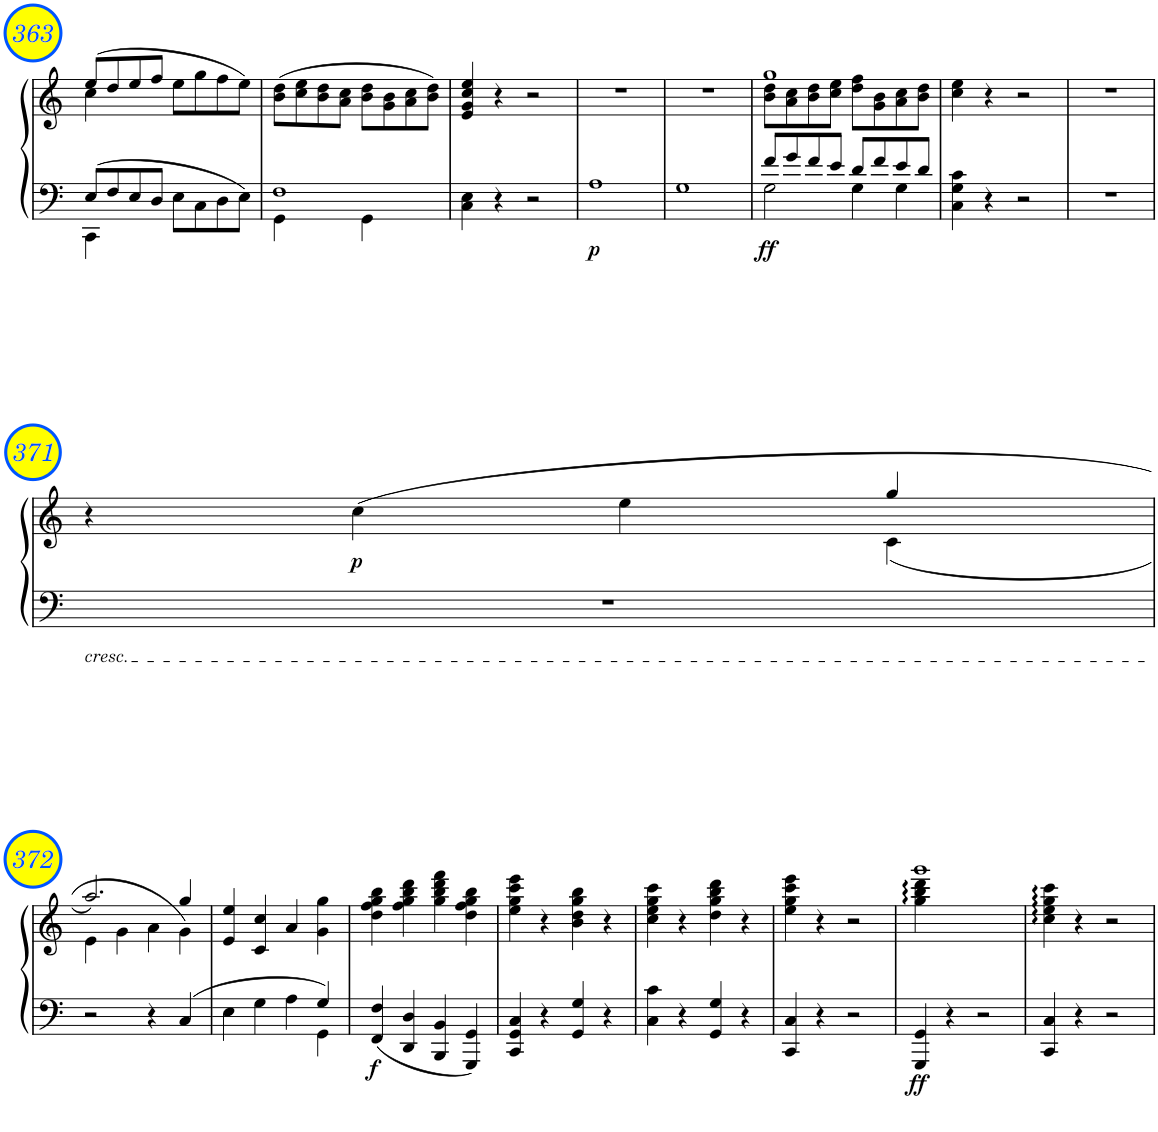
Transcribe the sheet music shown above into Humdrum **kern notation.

**kern	**kern	**dynam	**kern	**kern
*part3	*part3	*part3	*part2	*part1
*staff4	*staff3	*staff3/4	*staff2	*staff1
*I"Piano	*	*	*I"Flute	*I"Flute
*I'Pno	*	*	*	*
!!LO:PB:g=z
*clefF4	*clefG2	*	*clefG2	*clefG2
*k[]	*k[]	*	*k[]	*k[]
*M4/4	*M4/4	*	*M4/4	*M4/4
*met(c)	*met(c)	*	*met(c)	*met(c)
=363	=363	=363	=363	=363
*^	*^	*	*	*
8E/L	4CC\	(8ee/L	4cc\	.	1r	1r
8F/	.	8dd/	.	.	.	.
8E/	2.ryy	8ee/	2.ryy	.	.	.
8D/J	.	8ff/J	.	.	.	.
8E\L	.	8ee\L	.	.	.	.
8C\	.	8gg\	.	.	.	.
8D\	.	8ff\	.	.	.	.
8E\J	.	8ee\J)	.	.	.	.
*	*	*v	*v	*	*	*
=364	=364	=364	=364	=364	=364
1F	4GG\	(8b\ 8dd\L	.	1r	1r
.	.	8cc\ 8ee\	.	.	.
.	4ryy	8b\ 8dd\	.	.	.
.	.	8a\ 8cc\J	.	.	.
.	4GG\	8b\ 8dd\L	.	.	.
.	.	8g\ 8b\	.	.	.
.	4ryy	8a\ 8cc\	.	.	.
.	.	8b\ 8dd\J)	.	.	.
*v	*v	*	*	*	*
=365	=365	=365	=365	=365
4C\ 4E\	4e/ 4g/ 4cc/ 4ee/	.	1r	1r
4r	4r	.	.	.
2r	2r	.	.	.
=366	=366	=366	=366	=366
!	!	!LO:DY:b=2	!	!
1A	1r	p	1r	1r
=367	=367	=367	=367	=367
1G	1r	.	1r	1r
=368	=368	=368	=368	=368
*^	*^	*	*	*
!	!	!	!	!LO:DY:b=2	!	!
8f/L	2G\	1gg	8b\ 8dd\L	ff	1bb	1ggg
8g/	.	.	8a\ 8cc\	.	.	.
8f/	.	.	8b\ 8dd\	.	.	.
8e/J	.	.	8cc\ 8ee\J	.	.	.
8d/L	4G\	.	8dd\ 8ff\L	.	.	.
8f/	.	.	8g\ 8b\	.	.	.
8e/	4G\	.	8a\ 8cc\	.	.	.
8d/J	.	.	8b\ 8dd\J	.	.	.
*v	*v	*	*	*	*	*
*	*v	*v	*	*	*
=369	=369	=369	=369	=369
4C\ 4G\ 4c\	4cc\ 4ee\	.	4ccc	4eee
!	!	!	!LO:N:vis=2	!LO:N:vis=2
4r	4r	.	2.r	2.r
2r	2r	.	.	.
=370	=370	=370	=370	=370
1r	1r	.	1r	1r
!!LO:LB:g=z
=371	=371	=371	=371	=371
*	*^	*	*	*
!LO:TX:b:i:t=cresc.	!	!	!	!	!
1r	4r	2.ryy	.	1r	1r
!	!	!	!LO:DY:b	!	!
.	(>4cc\	.	p	.	.
.	4ee\	.	.	.	.
.	4gg/	(4c\	.	.	.
!!LO:LB:g=z
=372	=372	=372	=372	=372	=372
2r	2.aa/)	4e\	.	1r	1r
.	.	4g\	.	.	.
4r	.	4a\	.	.	.
4C/	4gg/	4g\)	.	.	.
=373	=373	=373	=373	=373	=373
*^	*	*	*	*	*
!	!	!	!	!	!LO:N:vis=2	!LO:N:vis=2
*	*	*v	*v	*	*	*
4E\	2.ryy	4e/ 4ee/	.	2.r	2.r
4G\	.	4c/ 4cc/	.	.	.
4A\	.	4a/	.	.	.
4G/	4GG\	4g\ 4gg\	.	4gg	4gg
=374	=374	=374	=374	=374	=374
!	!	!	!LO:DY:b=2	!	!
*v	*v	*	*	*	*
4FF/ 4F/	4dd\ 4ff\ 4gg\ 4bb\	f	1dd	(4bb
4DD/ 4D/	4ff\ 4gg\ 4bb\ 4ddd\	.	.	4ddd
4BBB/ 4BB/	4gg\ 4bb\ 4ddd\ 4fff\	.	.	4fff
4GGG/ 4GG/	4dd\ 4ff\ 4gg\ 4bb\	.	.	4bb)
=375	=375	=375	=375	=375
4CC/ 4GG/ 4C/	4ee\ 4gg\ 4ccc\ 4eee\	.	4ee	4ccc
4r	4r	.	4r	4r
4GG/ 4G/	4b\ 4dd\ 4gg\ 4bb\	.	4dd	4bb
4r	4r	.	4r	4r
=376	=376	=376	=376	=376
4C\ 4c\	4cc\ 4ee\ 4gg\ 4ccc\	.	4ee	4ccc
4r	4r	.	4r	4r
4GG/ 4G/	4dd\ 4gg\ 4bb\ 4ddd\	.	4dd	4ddd
4r	4r	.	4r	4r
=377	=377	=377	=377	=377
4CC/ 4C/	4ee\ 4gg\ 4ccc\ 4eee\	.	4cc	4eee
!	!	!	!LO:N:vis=2	!
4r	4r	.	2.r	4r
2r	2r	.	.	2r
=378	=378	=378	=378	=378
*	*^	*	*	*
!	!	!	!LO:DY:b=2	!	!
4GGG/ 4GG/	1ggg	4gg\:: 4bb\:: 4ddd\::	ff	1gg	1ggg
4r	.	2.ryy	.	.	.
2r	.	.	.	.	.
*	*v	*v	*	*	*
=379	=379	=379	=379	=379
4CC/ 4C/	4cc\:: 4ee\:: 4gg\:: 4ccc\::	.	4cc	4ccc
!	!	!	!LO:N:vis=2	!LO:N:vis=2
4r	4r	.	2.r	2.r
2r	2r	.	.	.
=	=	=	=	=
*-	*-	*-	*-	*-
